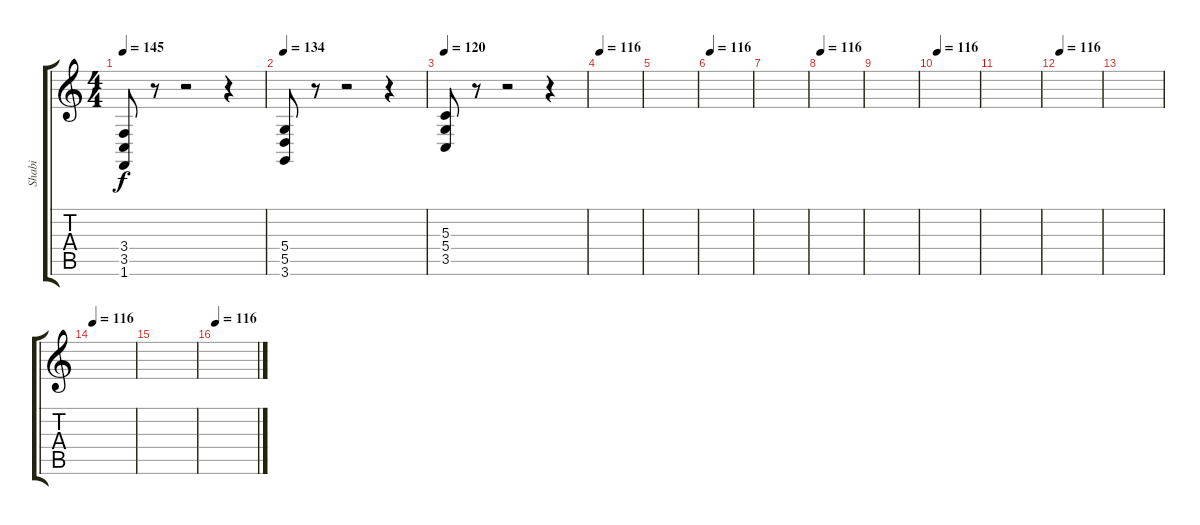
\track ("Shabi" "Shabi") {instrument stringensemble1}
\staff {score tabs}
\tuning (E4 B3 G3 D3 A2 E2) {hide}
\ts (4 4)
\tempo 145
\clef g2
\ks c
(3.4 3.5 1.6).8{dy f} r.8 r.2 r.4 |
\tempo 134
(5.4 5.5 3.6).8 r.8 r.2 r.4 |
\tempo 120
(5.3 5.4 3.5).8 r.8 r.2 r.4 |
\tempo 116
|
|
\tempo 116
|
|
\tempo 116
|
|
\tempo 116
|
|
\tempo 116
|
|
\tempo 116
|
|
\tempo 116
